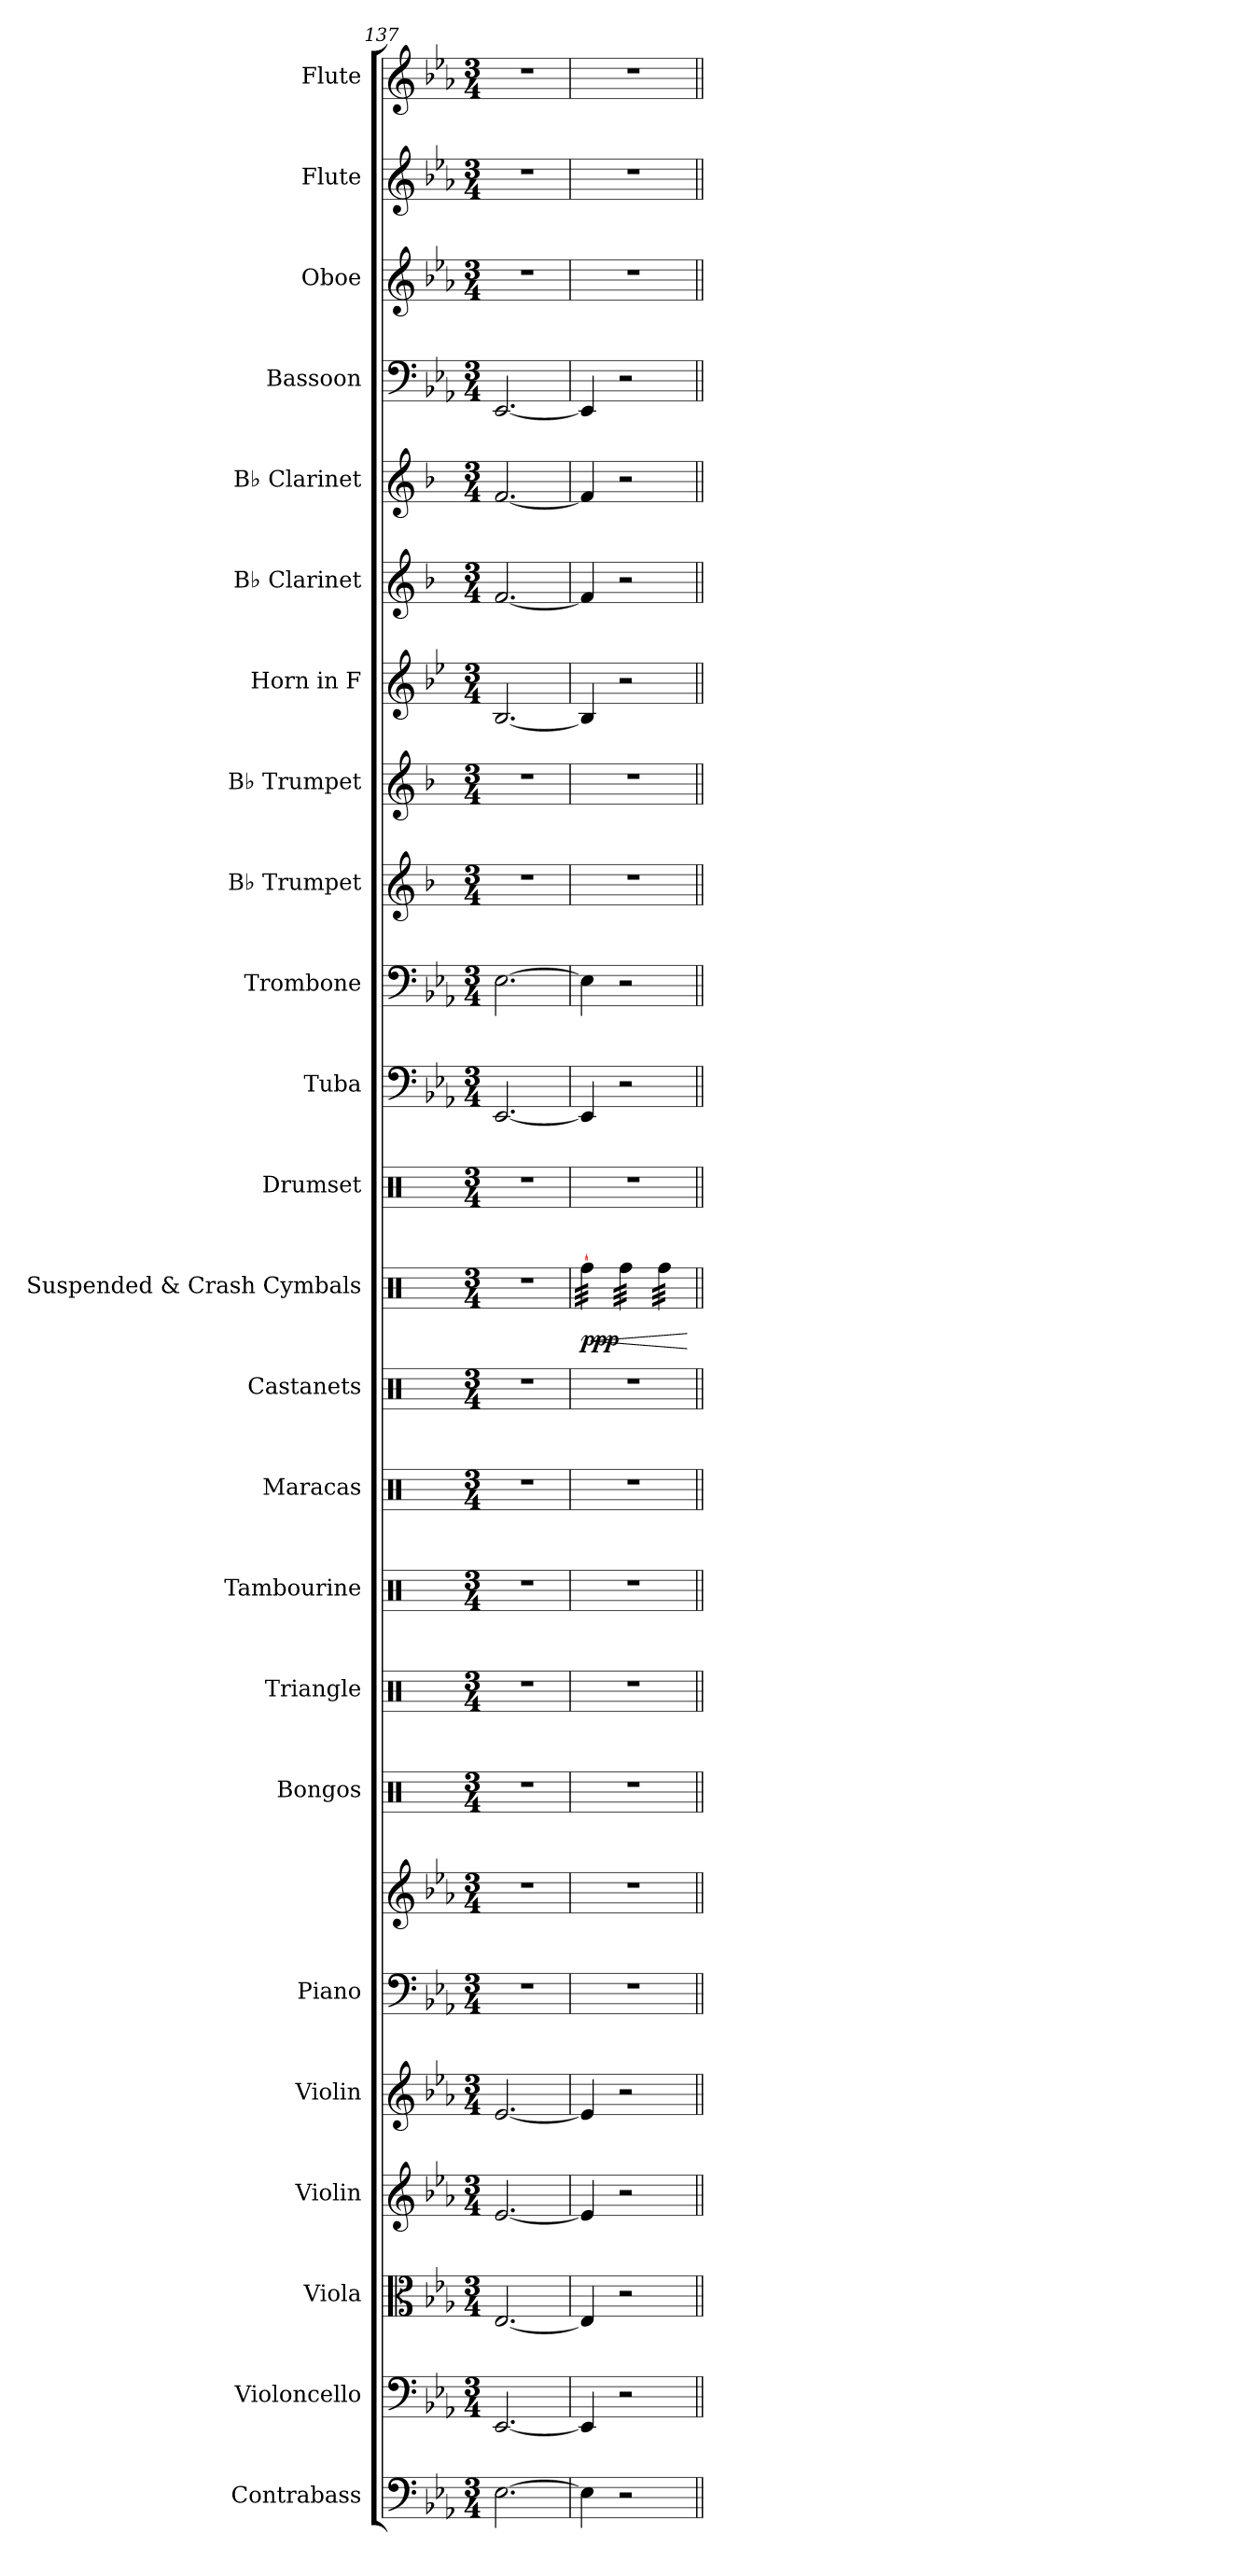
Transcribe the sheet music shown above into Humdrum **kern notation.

**kern	**kern	**kern	**kern	**kern	**kern	**kern	**kern	**kern	**kern	**kern	**kern	**kern	**dynam	**kern	**kern	**kern	**kern	**kern	**kern	**kern	**kern	**kern	**kern	**kern	**kern
*part24	*part23	*part22	*part21	*part20	*part19	*part19	*part18	*part17	*part16	*part15	*part14	*part13	*part13	*part12	*part11	*part10	*part9	*part8	*part7	*part6	*part5	*part4	*part3	*part2	*part1
*staff25	*staff24	*staff23	*staff22	*staff21	*staff20	*staff19	*staff18	*staff17	*staff16	*staff15	*staff14	*staff13	*staff13	*staff12	*staff11	*staff10	*staff9	*staff8	*staff7	*staff6	*staff5	*staff4	*staff3	*staff2	*staff1
*I"Contrabass	*I"Violoncello	*I"Viola	*I"Violin	*I"Violin	*I"Piano	*	*I"Bongos	*I"Triangle	*I"Tambourine	*I"Maracas	*I"Castanets	*I"Suspended &amp; Crash Cymbals	*	*I"Drumset	*I"Tuba	*I"Trombone	*I"B♭ Trumpet	*I"B♭ Trumpet	*I"Horn in F	*I"B♭ Clarinet	*I"B♭ Clarinet	*I"Bassoon	*I"Oboe	*I"Flute	*I"Flute
*I'Cb.	*I'Vc.	*I'Vla.	*I'Vln.	*I'Vln.	*I'Pno.	*	*I'Bon.	*I'Trgl.	*I'Tamb.	*I'Mrcs.	*I'Cst.	*I'Cym.	*	*I'D. Set	*I'Tba.	*I'Tbn.	*I'B♭ Tpt.	*I'B♭ Tpt.	*	*I'B♭ Cl.	*I'B♭ Cl.	*I'Bsn.	*I'Ob.	*I'Fl.	*I'Fl.
*clefF4	*clefF4	*clefC3	*clefG2	*clefG2	*clefF4	*clefG2	*clefX	*clefX	*clefX	*clefX	*clefX	*clefX	*	*clefX	*clefF4	*clefF4	*clefG2	*clefG2	*clefG2	*clefG2	*clefG2	*clefF4	*clefG2	*clefG2	*clefG2
*ITrd7c12	*	*	*	*	*	*	*	*	*	*	*	*	*	*	*	*	*ITrd1c2	*ITrd1c2	*ITrd4c7	*ITrd1c2	*ITrd1c2	*	*	*	*
*k[b-e-a-]	*k[b-e-a-]	*k[b-e-a-]	*k[b-e-a-]	*k[b-e-a-]	*k[b-e-a-]	*k[b-e-a-]	*k[]	*k[]	*k[]	*k[]	*k[]	*k[]	*	*k[]	*k[b-e-a-]	*k[b-e-a-]	*k[b-e-a-]	*k[b-e-a-]	*k[b-e-a-]	*k[b-e-a-]	*k[b-e-a-]	*k[b-e-a-]	*k[b-e-a-]	*k[b-e-a-]	*k[b-e-a-]
*M3/4	*M3/4	*M3/4	*M3/4	*M3/4	*M3/4	*M3/4	*M3/4	*M3/4	*M3/4	*M3/4	*M3/4	*M3/4	*	*M3/4	*M3/4	*M3/4	*M3/4	*M3/4	*M3/4	*M3/4	*M3/4	*M3/4	*M3/4	*M3/4	*M3/4
=137	=137	=137	=137	=137	=137	=137	=137	=137	=137	=137	=137	=137	=137	=137	=137	=137	=137	=137	=137	=137	=137	=137	=137	=137	=137
[2.EE-\	[2.EE-/	[2.E-/	[2.e-/	[2.e-/	2.r	2.r	2.r	2.r	2.r	2.r	2.r	2.r	.	2.r	[2.EE-/	[2.E-\	2.r	2.r	[2.E-/	[2.e-/	[2.e-/	[2.EE-/	2.r	2.r	2.r
=138	=138	=138	=138	=138	=138	=138	=138	=138	=138	=138	=138	=138	=138	=138	=138	=138	=138	=138	=138	=138	=138	=138	=138	=138	=138
!	!	!	!	!	!	!	!	!	!	!	!	!LO:TX:a:t=Sus. Cym.	!	!	!	!	!	!	!	!	!	!	!	!	!
!	!	!	!	!	!	!	!	!	!	!	!	!	!LO:DY:b	!	!	!	!	!	!	!	!	!	!	!	!
*	*	*	*	*	*	*	*	*	*	*	*	*tremolo	*	*	*	*	*	*	*	*	*	*	*	*	*
4EE-\]	4EE-/]	4E-/]	4e-/]	4e-/]	2.r	2.r	2.r	2.r	2.r	2.r	2.r	[32Rff\LLL	ppp	2.r	4EE-/]	4E-\]	2.r	2.r	4E-/]	4e-/]	4e-/]	4EE-/]	2.r	2.r	2.r
.	.	.	.	.	.	.	.	.	.	.	.	32Rff\	.	.	.	.	.	.	.	.	.	.	.	.	.
!	!	!	!	!	!	!	!	!	!	!	!	!	!LO:HP:b	!	!	!	!	!	!	!	!	!	!	!	!
.	.	.	.	.	.	.	.	.	.	.	.	32Rff\	<	.	.	.	.	.	.	.	.	.	.	.	.
.	.	.	.	.	.	.	.	.	.	.	.	32Rff\	.	.	.	.	.	.	.	.	.	.	.	.	.
.	.	.	.	.	.	.	.	.	.	.	.	32Rff\	.	.	.	.	.	.	.	.	.	.	.	.	.
.	.	.	.	.	.	.	.	.	.	.	.	32Rff\	.	.	.	.	.	.	.	.	.	.	.	.	.
.	.	.	.	.	.	.	.	.	.	.	.	32Rff\	.	.	.	.	.	.	.	.	.	.	.	.	.
.	.	.	.	.	.	.	.	.	.	.	.	32Rff\JJJ	.	.	.	.	.	.	.	.	.	.	.	.	.
2r	2r	2r	2r	2r	.	.	.	.	.	.	.	32Rff\LLL	.	.	2r	2r	.	.	2r	2r	2r	2r	.	.	.
.	.	.	.	.	.	.	.	.	.	.	.	32Rff\	.	.	.	.	.	.	.	.	.	.	.	.	.
.	.	.	.	.	.	.	.	.	.	.	.	32Rff\	.	.	.	.	.	.	.	.	.	.	.	.	.
.	.	.	.	.	.	.	.	.	.	.	.	32Rff\	.	.	.	.	.	.	.	.	.	.	.	.	.
.	.	.	.	.	.	.	.	.	.	.	.	32Rff\	.	.	.	.	.	.	.	.	.	.	.	.	.
.	.	.	.	.	.	.	.	.	.	.	.	32Rff\	.	.	.	.	.	.	.	.	.	.	.	.	.
.	.	.	.	.	.	.	.	.	.	.	.	32Rff\	.	.	.	.	.	.	.	.	.	.	.	.	.
.	.	.	.	.	.	.	.	.	.	.	.	32Rff\JJJ	.	.	.	.	.	.	.	.	.	.	.	.	.
.	.	.	.	.	.	.	.	.	.	.	.	32Rff\LLL	.	.	.	.	.	.	.	.	.	.	.	.	.
.	.	.	.	.	.	.	.	.	.	.	.	32Rff\	.	.	.	.	.	.	.	.	.	.	.	.	.
.	.	.	.	.	.	.	.	.	.	.	.	32Rff\	.	.	.	.	.	.	.	.	.	.	.	.	.
.	.	.	.	.	.	.	.	.	.	.	.	32Rff\	.	.	.	.	.	.	.	.	.	.	.	.	.
.	.	.	.	.	.	.	.	.	.	.	.	32Rff\	.	.	.	.	.	.	.	.	.	.	.	.	.
.	.	.	.	.	.	.	.	.	.	.	.	32Rff\	.	.	.	.	.	.	.	.	.	.	.	.	.
.	.	.	.	.	.	.	.	.	.	.	.	32Rff\	.	.	.	.	.	.	.	.	.	.	.	.	.
.	.	.	.	.	.	.	.	.	.	.	.	32Rff\JJJ	.	.	.	.	.	.	.	.	.	.	.	.	.
*	*	*	*	*	*	*	*	*	*	*	*	*Xtremolo	*	*	*	*	*	*	*	*	*	*	*	*	*
.	.	.	.	.	.	.	.	.	.	.	.	.	[	.	.	.	.	.	.	.	.	.	.	.	.
=||	=||	=||	=||	=||	=||	=||	=||	=||	=||	=||	=||	=||	=||	=||	=||	=||	=||	=||	=||	=||	=||	=||	=||	=||	=||
*-	*-	*-	*-	*-	*-	*-	*-	*-	*-	*-	*-	*-	*-	*-	*-	*-	*-	*-	*-	*-	*-	*-	*-	*-	*-
